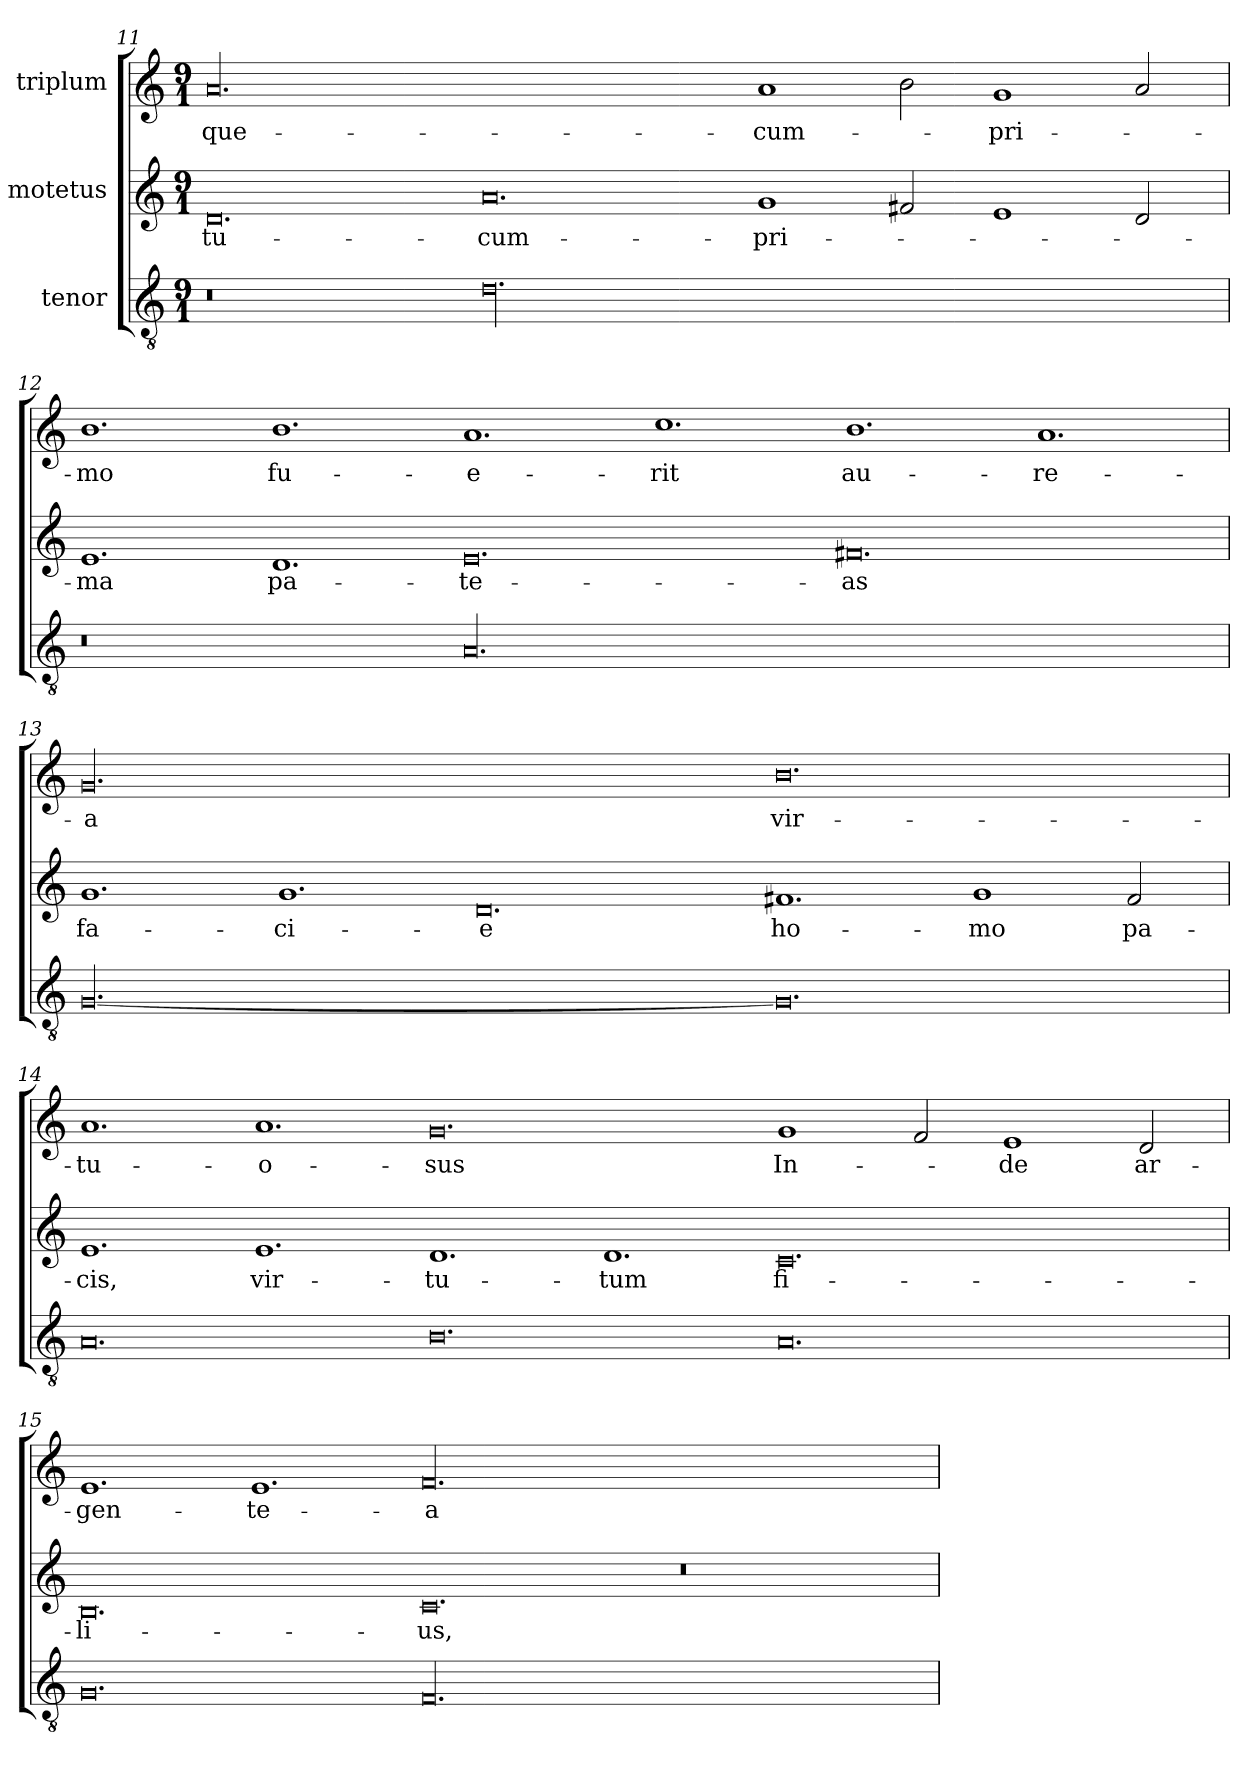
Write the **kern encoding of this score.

**kern	**kern	**text	**kern	**text
*part3	*part2	*part2	*part1	*part1
*staff3	*staff2	*staff2	*staff1	*staff1
*I"tenor	*I"motetus	*	*I"triplum	*
*clefGv2	*clefG2	*	*clefG2	*
*k[]	*k[]	*	*k[]	*
*C:	*C:	*	*C:	*
*M9/1	*M9/1	*	*M9/1	*
=11	=11	=11	=11	=11
0.r	0.d/	tu-	00.a/	que-
00.d\	0.a/	cum-	.	.
.	1g/	pri-	1a/	cum-
.	2f#X/	.	2b\	.
.	1e/	.	1g/	pri-
.	2d/	.	2a/	.
=12	=12	=12	=12	=12
0.r	1.e/	-ma	1.b\	-mo
.	1.d/	pa-	1.b\	fu-
00.A/	0.e/	-te-	1.a/	-e-
.	.	.	1.cc\	-rit
.	0.f#X/	-as	1.b\	au-
.	.	.	1.a/	-re-
=13	=13	=13	=13	=13
[00.G/	1.g/	fa-	00.g/	-a
.	1.g/	-ci-	.	.
.	0.d/	-e	.	.
0.G/]	1.f#X/	ho-	0.b\	vir-
.	1g/	-mo	.	.
.	2f#/	pa-	.	.
=14	=14	=14	=14	=14
0.A/	1.e/	-cis,	1.a/	-tu-
.	1.e/	vir-	1.a/	-o-
0.B\	1.d/	-tu-	0.g/	-sus
.	1.d/	-tum	.	.
0.A/	0.c/	fi-	1g/	In-
.	.	.	2f/	.
.	.	.	1e/	-de
.	.	.	2d/	ar-
=15	=15	=15	=15	=15
0.G/	0.B/	-li-	1.e/	-gen-
.	.	.	1.e/	-te-
00.F/	0.c/	-us,	00.f/	-a
.	0.r	.	.	.
=	=	=	=	=
*-	*-	*-	*-	*-
